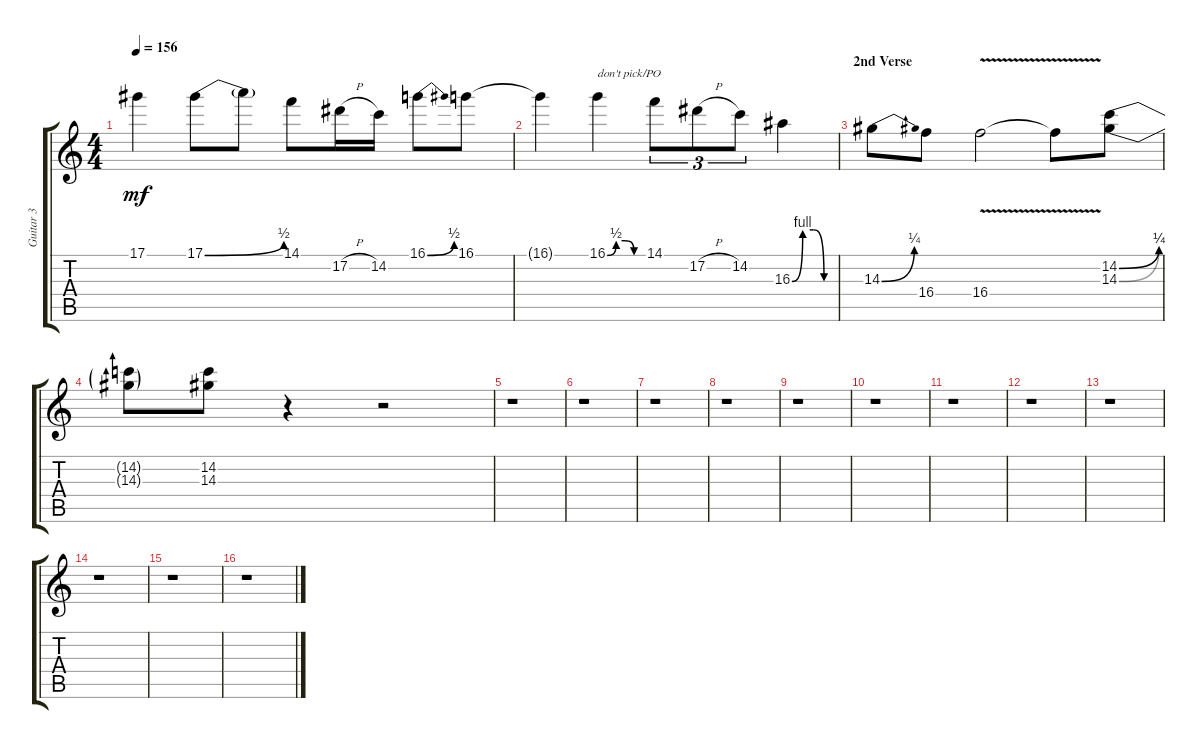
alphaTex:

\track ("Guitar 3" "Guitar 3") {instrument distortionguitar}
\staff {score tabs}
\tuning (Eb4 Bb3 Gb3 Db3 Ab2 Eb2) {hide}
\ts (4 4)
\tempo 156
\clef g2
\ks c
17.1{t}.4{dy mf} 17.1{be (bend 0 0 60 2)}.8 17.1{t}.8 14.1.8 17.2{h}.16 14.2.16 16.1{be (bend 0 0 60 2)}.8 16.1.8 |
16.1{t}.4 16.1{be (custom 0 0 15 2 30 2 45 0 60 0)}.4{txt "don't pick/PO"} 14.1.8{tu (3 2)} 17.2{h}.8{tu (3 2)} 14.2.8{tu (3 2)} 16.3{be (custom 0 0 15 4 30 4 45 0 60 0)}.4 |
\section ("" "2nd Verse")
14.3{be (bend 0 0 60 1)}.8 16.4.8 16.4{v}.2 16.4{t}.8 (14.2{be (bend 0 0 60 1)} 14.3{be (bend 0 0 60 1)}).8 |
(14.2{t} 14.3{t}).8 (14.2 14.3).8 r.4 r.2 |
r.1 |
r.1 |
r.1 |
r.1 |
r.1 |
r.1 |
r.1 |
r.1 |
r.1 |
r.1 |
r.1 |
r.1
